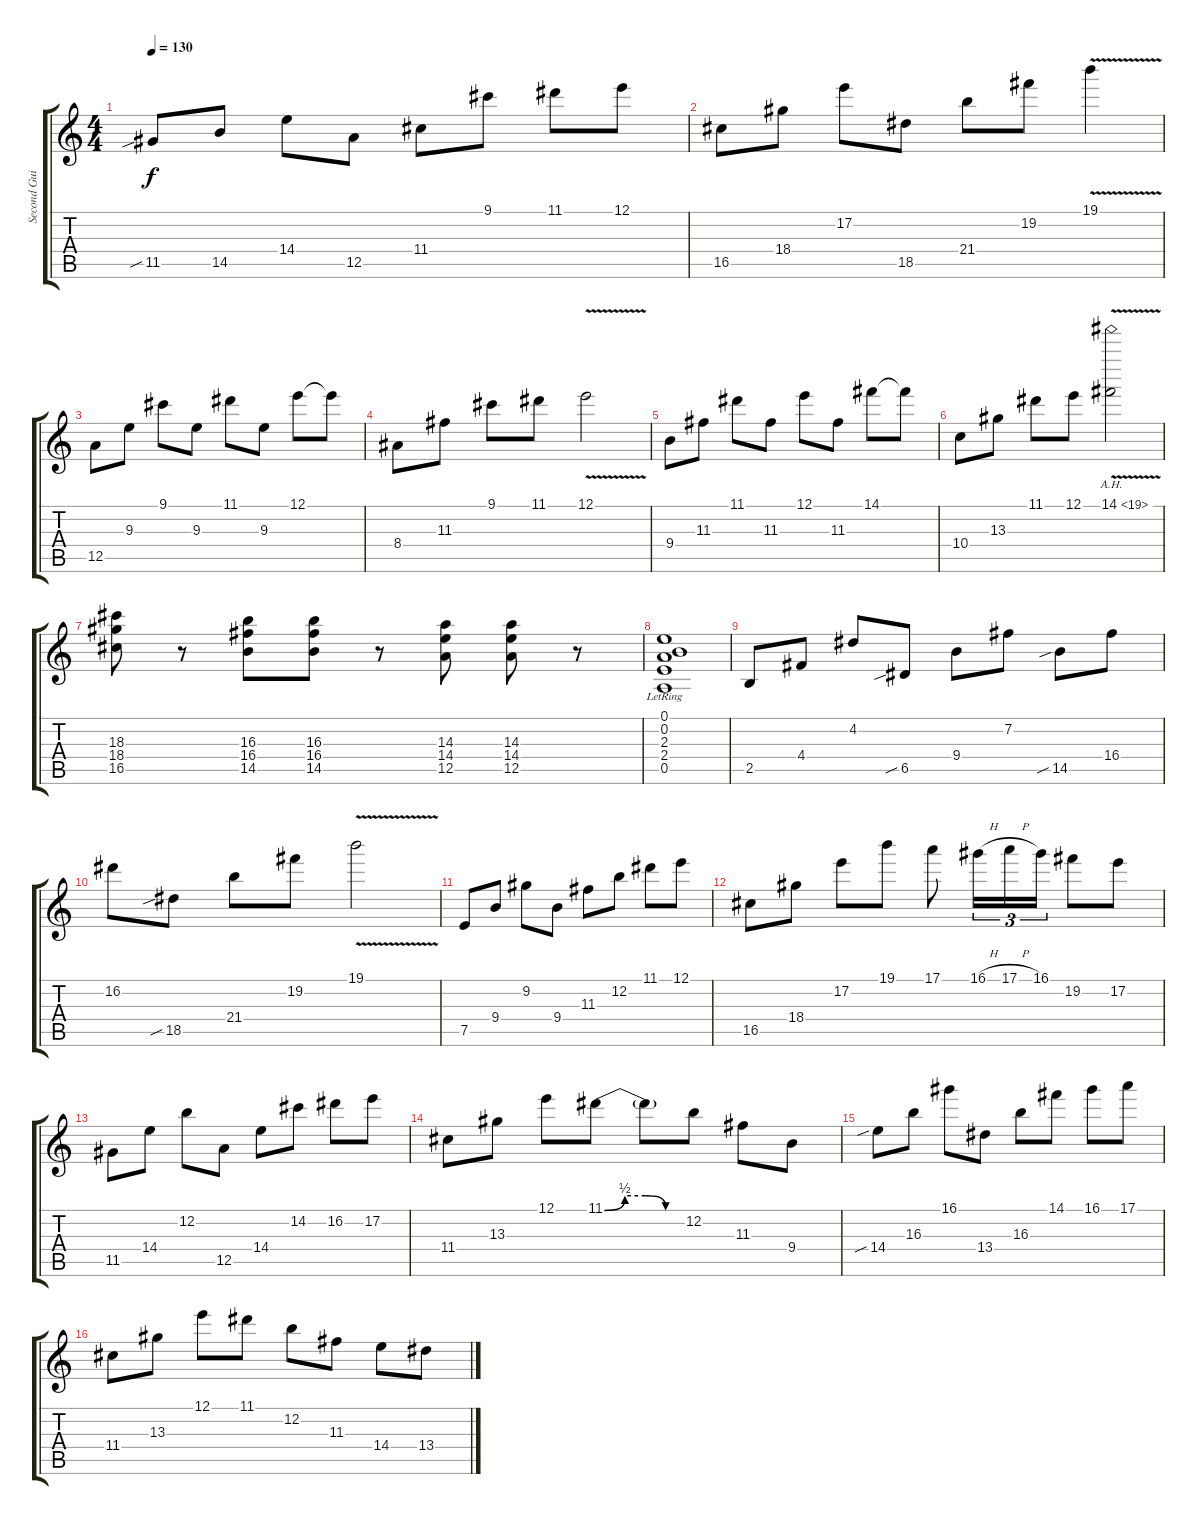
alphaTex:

\track ("Second Guitar" "Second Gui") {instrument overdrivenguitar}
\staff {score tabs}
\tuning (E4 B3 G3 D3 A2 E2) {hide}
\ts (4 4)
\tempo 130
\clef g2
\ks c
11.5{sib}.8{dy f} 14.5.8 14.4.8 12.5.8 11.4.8 9.1.8 11.1.8 12.1.8 |
16.5.8 18.4.8 17.2.8 18.5.8 21.4.8 19.2.8 19.1{v}.4 |
12.5.8 9.3.8 9.1.8 9.3.8 11.1.8 9.3.8 12.1.8 12.1{t}.8 |
8.4.8 11.3.8 9.1.8 11.1.8 12.1{v}.2 |
9.4.8 11.3.8 11.1.8 11.3.8 12.1.8 11.3.8 14.1.8 14.1{t}.8 |
10.4.8 13.3.8 11.1.8 12.1.8 14.1{ah 5 v}.2 |
(18.3 18.4 16.5).8 r.8 (16.3 16.4 14.5).8 (16.3 16.4 14.5).8 r.8 (14.3 14.4 12.5).8 (14.3 14.4 12.5).8 r.8 |
(0.1{lr} 0.2 2.3{lr} 2.4{lr} 0.5{lr}).1 |
2.5.8 4.4.8 4.2.8 6.5{sib}.8 9.4.8 7.2.8 14.5{sib}.8 16.4.8 |
16.2.8 18.5{sib}.8 21.4.8 19.2.8 19.1{v}.2 |
7.5.8 9.4.8 9.2.8 9.4.8 11.3.8 12.2.8 11.1.8 12.1.8 |
16.5.8 18.4.8 17.2.8 19.1.8 17.1.8 16.1{h}.16{tu (3 2)} 17.1{h}.16{tu (3 2)} 16.1.16{tu (3 2)} 19.2.8 17.2.8 |
11.5.8 14.4.8 12.2.8 12.5.8 14.4.8 14.2.8 16.2.8 17.2.8 |
11.4.8 13.3.8 12.1.8 11.1{be (custom 0 0 15 2 30 2 45 0 60 0)}.8 11.1{t}.8 12.2.8 11.3.8 9.4.8 |
14.4{sib}.8 16.3.8 16.1.8 13.4.8 16.3.8 14.1.8 16.1.8 17.1.8 |
11.4.8 13.3.8 12.1.8 11.1.8 12.2.8 11.3.8 14.4.8 13.4.8
